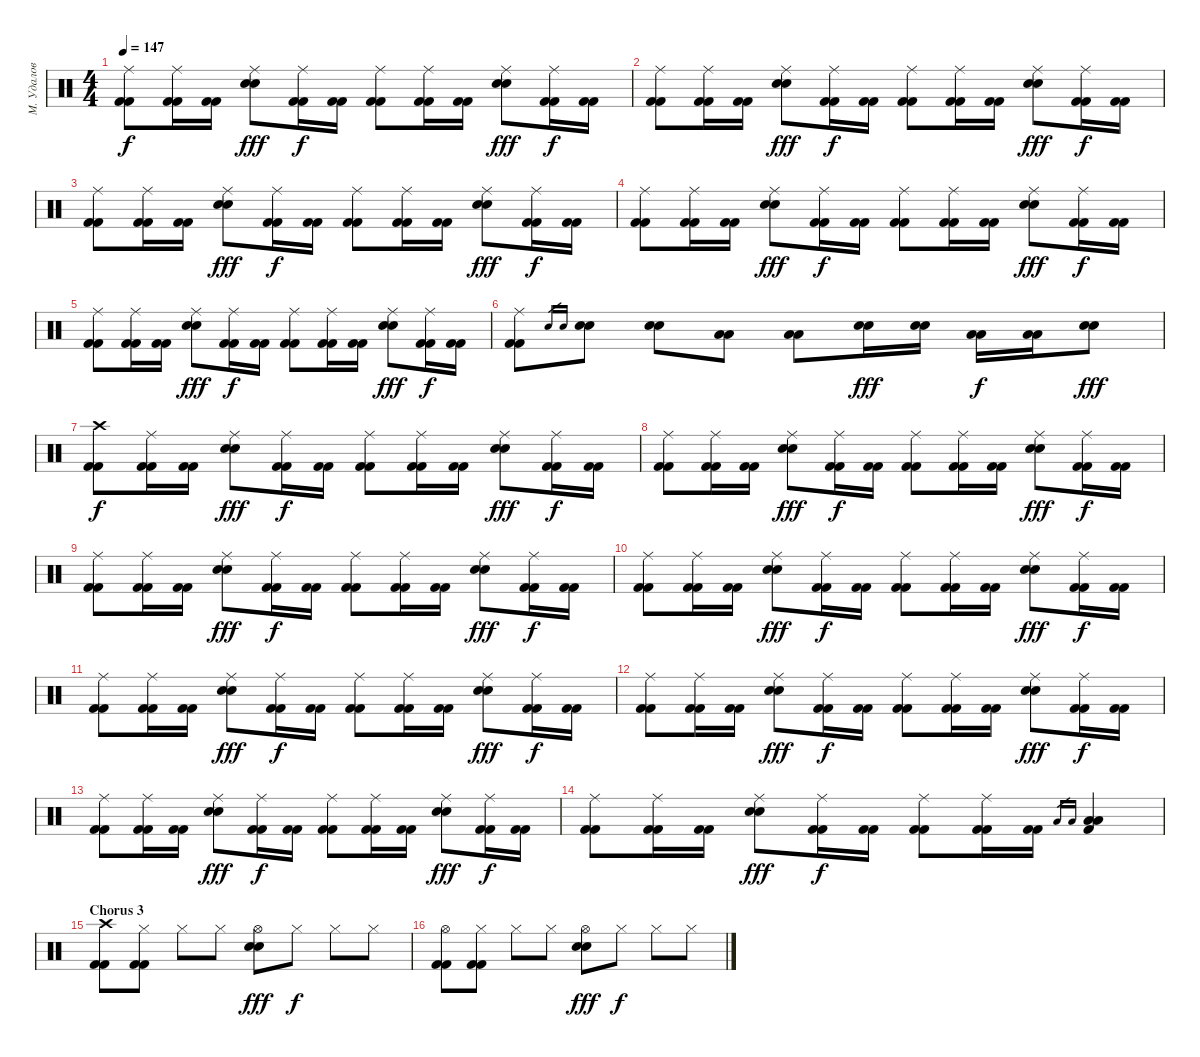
\track ("М. Удалов" "М. Удалов") {instrument percussion}
\staff {score}
\articulation defaults
\ts (4 4)
\tempo 147
\clef neutral
\ks c
("Ride (middle)" "Kick (hit) 2" "Kick (hit) 2").8{dy f} ("Ride (middle)" "Kick (hit) 2" "Kick (hit) 2").16 ("Kick (hit) 2" "Kick (hit) 2").16 ("Ride (middle)" "Electric Snare (hit)" "Electric Snare (hit)").8{dy fff} ("Ride (middle)" "Kick (hit) 2" "Kick (hit) 2").16{dy f} ("Kick (hit) 2" "Kick (hit) 2").16 ("Ride (middle)" "Kick (hit) 2" "Kick (hit) 2").8 ("Ride (middle)" "Kick (hit) 2" "Kick (hit) 2").16 ("Kick (hit) 2" "Kick (hit) 2").16 ("Ride (middle)" "Electric Snare (hit)" "Electric Snare (hit)").8{dy fff} ("Ride (middle)" "Kick (hit) 2" "Kick (hit) 2").16{dy f} ("Kick (hit) 2" "Kick (hit) 2").16 |
("Ride (middle)" "Kick (hit) 2" "Kick (hit) 2").8 ("Ride (middle)" "Kick (hit) 2" "Kick (hit) 2").16 ("Kick (hit) 2" "Kick (hit) 2").16 ("Ride (middle)" "Electric Snare (hit)" "Electric Snare (hit)").8{dy fff} ("Ride (middle)" "Kick (hit) 2" "Kick (hit) 2").16{dy f} ("Kick (hit) 2" "Kick (hit) 2").16 ("Ride (middle)" "Kick (hit) 2" "Kick (hit) 2").8 ("Ride (middle)" "Kick (hit) 2" "Kick (hit) 2").16 ("Kick (hit) 2" "Kick (hit) 2").16 ("Ride (middle)" "Electric Snare (hit)" "Electric Snare (hit)").8{dy fff} ("Ride (middle)" "Kick (hit) 2" "Kick (hit) 2").16{dy f} ("Kick (hit) 2" "Kick (hit) 2").16 |
("Ride (middle)" "Kick (hit) 2" "Kick (hit) 2").8 ("Ride (middle)" "Kick (hit) 2" "Kick (hit) 2").16 ("Kick (hit) 2" "Kick (hit) 2").16 ("Ride (middle)" "Electric Snare (hit)" "Electric Snare (hit)").8{dy fff} ("Ride (middle)" "Kick (hit) 2" "Kick (hit) 2").16{dy f} ("Kick (hit) 2" "Kick (hit) 2").16 ("Ride (middle)" "Kick (hit) 2" "Kick (hit) 2").8 ("Ride (middle)" "Kick (hit) 2" "Kick (hit) 2").16 ("Kick (hit) 2" "Kick (hit) 2").16 ("Ride (middle)" "Electric Snare (hit)" "Electric Snare (hit)").8{dy fff} ("Ride (middle)" "Kick (hit) 2" "Kick (hit) 2").16{dy f} ("Kick (hit) 2" "Kick (hit) 2").16 |
("Ride (middle)" "Kick (hit) 2" "Kick (hit) 2").8 ("Ride (middle)" "Kick (hit) 2" "Kick (hit) 2").16 ("Kick (hit) 2" "Kick (hit) 2").16 ("Ride (middle)" "Electric Snare (hit)" "Electric Snare (hit)").8{dy fff} ("Ride (middle)" "Kick (hit) 2" "Kick (hit) 2").16{dy f} ("Kick (hit) 2" "Kick (hit) 2").16 ("Ride (middle)" "Kick (hit) 2" "Kick (hit) 2").8 ("Ride (middle)" "Kick (hit) 2" "Kick (hit) 2").16 ("Kick (hit) 2" "Kick (hit) 2").16 ("Ride (middle)" "Electric Snare (hit)" "Electric Snare (hit)").8{dy fff} ("Ride (middle)" "Kick (hit) 2" "Kick (hit) 2").16{dy f} ("Kick (hit) 2" "Kick (hit) 2").16 |
("Ride (middle)" "Kick (hit) 2" "Kick (hit) 2").8 ("Ride (middle)" "Kick (hit) 2" "Kick (hit) 2").16 ("Kick (hit) 2" "Kick (hit) 2").16 ("Ride (middle)" "Electric Snare (hit)" "Electric Snare (hit)").8{dy fff} ("Ride (middle)" "Kick (hit) 2" "Kick (hit) 2").16{dy f} ("Kick (hit) 2" "Kick (hit) 2").16 ("Ride (middle)" "Kick (hit) 2" "Kick (hit) 2").8 ("Ride (middle)" "Kick (hit) 2" "Kick (hit) 2").16 ("Kick (hit) 2" "Kick (hit) 2").16 ("Ride (middle)" "Electric Snare (hit)" "Electric Snare (hit)").8{dy fff} ("Ride (middle)" "Kick (hit) 2" "Kick (hit) 2").16{dy f} ("Kick (hit) 2" "Kick (hit) 2").16 |
("Ride (middle)" "Kick (hit) 2" "Kick (hit) 2").8 "Electric Snare (hit)".16{gr} "Electric Snare (hit)".16{gr} ("Electric Snare (hit)" "Electric Snare (hit)").8 ("Electric Snare (hit)" "Electric Snare (hit)").8 ("Low Tom (hit)" "Low Tom (hit)").8 ("Low Tom (hit)" "Low Tom (hit)").8 ("Electric Snare (hit)" "Electric Snare (hit)").16{dy fff} ("Electric Snare (hit)" "Electric Snare (hit)").16 ("Low Tom (hit)" "Low Tom (hit)").16{dy f} ("Low Tom (hit)" "Low Tom (hit)").16 ("Electric Snare (hit)" "Electric Snare (hit)").8{dy fff} |
("Crash high (hit)" "Kick (hit) 2" "Kick (hit) 2").8{dy f} ("Ride (middle)" "Kick (hit) 2" "Kick (hit) 2").16 ("Kick (hit) 2" "Kick (hit) 2").16 ("Ride (middle)" "Electric Snare (hit)" "Electric Snare (hit)").8{dy fff} ("Ride (middle)" "Kick (hit) 2" "Kick (hit) 2").16{dy f} ("Kick (hit) 2" "Kick (hit) 2").16 ("Ride (middle)" "Kick (hit) 2" "Kick (hit) 2").8 ("Ride (middle)" "Kick (hit) 2" "Kick (hit) 2").16 ("Kick (hit) 2" "Kick (hit) 2").16 ("Ride (middle)" "Electric Snare (hit)" "Electric Snare (hit)").8{dy fff} ("Ride (middle)" "Kick (hit) 2" "Kick (hit) 2").16{dy f} ("Kick (hit) 2" "Kick (hit) 2").16 |
("Ride (middle)" "Kick (hit) 2" "Kick (hit) 2").8 ("Ride (middle)" "Kick (hit) 2" "Kick (hit) 2").16 ("Kick (hit) 2" "Kick (hit) 2").16 ("Ride (middle)" "Electric Snare (hit)" "Electric Snare (hit)").8{dy fff} ("Ride (middle)" "Kick (hit) 2" "Kick (hit) 2").16{dy f} ("Kick (hit) 2" "Kick (hit) 2").16 ("Ride (middle)" "Kick (hit) 2" "Kick (hit) 2").8 ("Ride (middle)" "Kick (hit) 2" "Kick (hit) 2").16 ("Kick (hit) 2" "Kick (hit) 2").16 ("Ride (middle)" "Electric Snare (hit)" "Electric Snare (hit)").8{dy fff} ("Ride (middle)" "Kick (hit) 2" "Kick (hit) 2").16{dy f} ("Kick (hit) 2" "Kick (hit) 2").16 |
("Ride (middle)" "Kick (hit) 2" "Kick (hit) 2").8 ("Ride (middle)" "Kick (hit) 2" "Kick (hit) 2").16 ("Kick (hit) 2" "Kick (hit) 2").16 ("Ride (middle)" "Electric Snare (hit)" "Electric Snare (hit)").8{dy fff} ("Ride (middle)" "Kick (hit) 2" "Kick (hit) 2").16{dy f} ("Kick (hit) 2" "Kick (hit) 2").16 ("Ride (middle)" "Kick (hit) 2" "Kick (hit) 2").8 ("Ride (middle)" "Kick (hit) 2" "Kick (hit) 2").16 ("Kick (hit) 2" "Kick (hit) 2").16 ("Ride (middle)" "Electric Snare (hit)" "Electric Snare (hit)").8{dy fff} ("Ride (middle)" "Kick (hit) 2" "Kick (hit) 2").16{dy f} ("Kick (hit) 2" "Kick (hit) 2").16 |
("Ride (middle)" "Kick (hit) 2" "Kick (hit) 2").8 ("Ride (middle)" "Kick (hit) 2" "Kick (hit) 2").16 ("Kick (hit) 2" "Kick (hit) 2").16 ("Ride (middle)" "Electric Snare (hit)" "Electric Snare (hit)").8{dy fff} ("Ride (middle)" "Kick (hit) 2" "Kick (hit) 2").16{dy f} ("Kick (hit) 2" "Kick (hit) 2").16 ("Ride (middle)" "Kick (hit) 2" "Kick (hit) 2").8 ("Ride (middle)" "Kick (hit) 2" "Kick (hit) 2").16 ("Kick (hit) 2" "Kick (hit) 2").16 ("Ride (middle)" "Electric Snare (hit)" "Electric Snare (hit)").8{dy fff} ("Ride (middle)" "Kick (hit) 2" "Kick (hit) 2").16{dy f} ("Kick (hit) 2" "Kick (hit) 2").16 |
("Ride (middle)" "Kick (hit) 2" "Kick (hit) 2").8 ("Ride (middle)" "Kick (hit) 2" "Kick (hit) 2").16 ("Kick (hit) 2" "Kick (hit) 2").16 ("Ride (middle)" "Electric Snare (hit)" "Electric Snare (hit)").8{dy fff} ("Ride (middle)" "Kick (hit) 2" "Kick (hit) 2").16{dy f} ("Kick (hit) 2" "Kick (hit) 2").16 ("Ride (middle)" "Kick (hit) 2" "Kick (hit) 2").8 ("Ride (middle)" "Kick (hit) 2" "Kick (hit) 2").16 ("Kick (hit) 2" "Kick (hit) 2").16 ("Ride (middle)" "Electric Snare (hit)" "Electric Snare (hit)").8{dy fff} ("Ride (middle)" "Kick (hit) 2" "Kick (hit) 2").16{dy f} ("Kick (hit) 2" "Kick (hit) 2").16 |
("Ride (middle)" "Kick (hit) 2" "Kick (hit) 2").8 ("Ride (middle)" "Kick (hit) 2" "Kick (hit) 2").16 ("Kick (hit) 2" "Kick (hit) 2").16 ("Ride (middle)" "Electric Snare (hit)" "Electric Snare (hit)").8{dy fff} ("Ride (middle)" "Kick (hit) 2" "Kick (hit) 2").16{dy f} ("Kick (hit) 2" "Kick (hit) 2").16 ("Ride (middle)" "Kick (hit) 2" "Kick (hit) 2").8 ("Ride (middle)" "Kick (hit) 2" "Kick (hit) 2").16 ("Kick (hit) 2" "Kick (hit) 2").16 ("Ride (middle)" "Electric Snare (hit)" "Electric Snare (hit)").8{dy fff} ("Ride (middle)" "Kick (hit) 2" "Kick (hit) 2").16{dy f} ("Kick (hit) 2" "Kick (hit) 2").16 |
("Ride (middle)" "Kick (hit) 2" "Kick (hit) 2").8 ("Ride (middle)" "Kick (hit) 2" "Kick (hit) 2").16 ("Kick (hit) 2" "Kick (hit) 2").16 ("Ride (middle)" "Electric Snare (hit)" "Electric Snare (hit)").8{dy fff} ("Ride (middle)" "Kick (hit) 2" "Kick (hit) 2").16{dy f} ("Kick (hit) 2" "Kick (hit) 2").16 ("Ride (middle)" "Kick (hit) 2" "Kick (hit) 2").8 ("Ride (middle)" "Kick (hit) 2" "Kick (hit) 2").16 ("Kick (hit) 2" "Kick (hit) 2").16 ("Ride (middle)" "Electric Snare (hit)" "Electric Snare (hit)").8{dy fff} ("Ride (middle)" "Kick (hit) 2" "Kick (hit) 2").16{dy f} ("Kick (hit) 2" "Kick (hit) 2").16 |
("Ride (middle)" "Kick (hit) 2" "Kick (hit) 2").8 ("Ride (middle)" "Kick (hit) 2" "Kick (hit) 2").16 ("Kick (hit) 2" "Kick (hit) 2").16 ("Ride (middle)" "Electric Snare (hit)" "Electric Snare (hit)").8{dy fff} ("Ride (middle)" "Kick (hit) 2" "Kick (hit) 2").16{dy f} ("Kick (hit) 2" "Kick (hit) 2").16 ("Ride (middle)" "Kick (hit) 2" "Kick (hit) 2").8 ("Ride (middle)" "Kick (hit) 2" "Kick (hit) 2").16 ("Kick (hit) 2" "Kick (hit) 2").16 "Low Tom (hit)".16{gr} "Low Tom (hit)".16{gr} ("Low Tom (hit)" "Low Tom (hit)" "Kick (hit) 2").4 |
\section ("" "Chorus 3")
("Crash high (hit)" "Kick (hit) 2" "Kick (hit) 2").8 ("Hi-Hat (closed)" "Kick (hit) 2" "Kick (hit) 2").8 "Hi-Hat (closed)".8 "Hi-Hat (closed)".8 ("Hi-Hat (open)" "Electric Snare (hit)" "Electric Snare (hit)").8{dy fff} "Hi-Hat (closed)".8{dy f} "Hi-Hat (closed)".8 "Hi-Hat (closed)".8 |
("Hi-Hat (open)" "Kick (hit) 2" "Kick (hit) 2").8 ("Hi-Hat (closed)" "Kick (hit) 2" "Kick (hit) 2").8 "Hi-Hat (closed)".8 "Hi-Hat (closed)".8 ("Hi-Hat (open)" "Electric Snare (hit)" "Electric Snare (hit)").8{dy fff} "Hi-Hat (closed)".8{dy f} "Hi-Hat (closed)".8 "Hi-Hat (closed)".8
